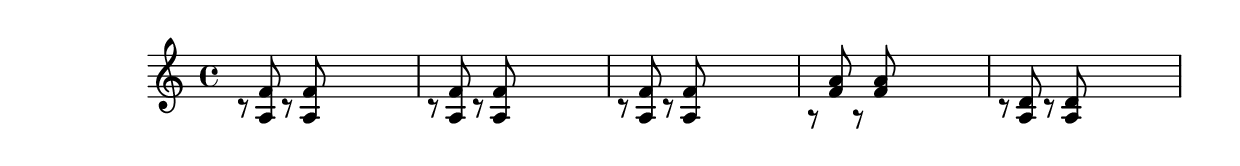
\relative {
  % starting at meas. 9
  \skip1
  \skip1
  %\repeat volta 2 {
    c'8\rest <a f'> c\rest <a f'> \skip2
    c8\rest <a f'> c\rest <a f'> \skip2
    c8\rest <a f'> c\rest <a f'> \skip2
    a8\rest <f' a> a,\rest <f' a> \skip2
    c8\rest <a d> c\rest <a d> \skip2
  %}
}
